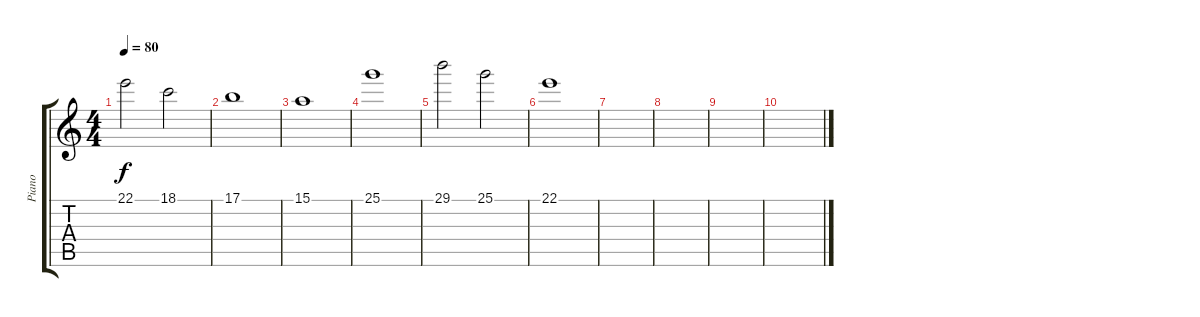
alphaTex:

\track ("Piano" "Piano") {instrument acousticgrandpiano}
\staff {score tabs}
\tuning (Gb4 B3 G3 D3 A2 E2) {hide}
\ts (4 4)
\tempo 80
\clef g2
\ks c
22.1.2{dy f} 18.1.2 |
17.1.1 |
15.1.1 |
\section ("" "")
25.1.1 |
29.1.2 25.1.2 |
22.1.1 |
|
\section ("" "")
|
|
\section ("" "")
